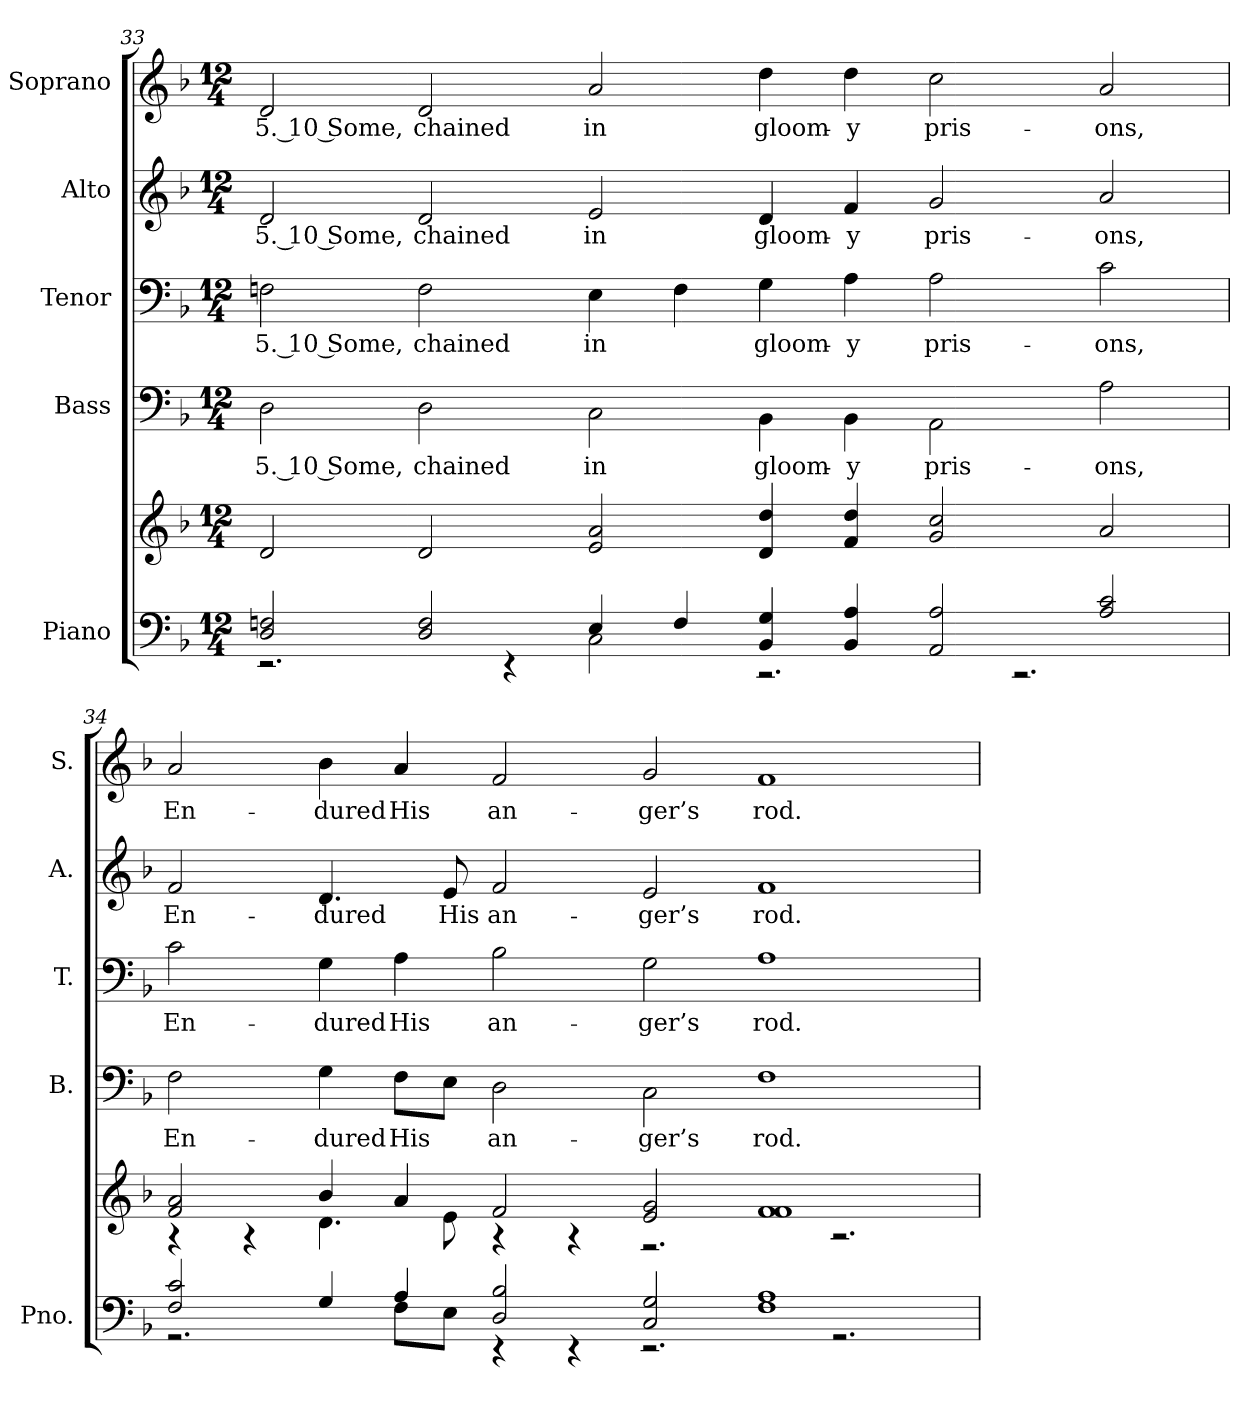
**kern	**kern	**kern	**text	**kern	**text	**kern	**text	**kern	**text
*part5	*part5	*part4	*part4	*part3	*part3	*part2	*part2	*part1	*part1
*staff6	*staff5	*staff4	*staff4	*staff3	*staff3	*staff2	*staff2	*staff1	*staff1
*I"Piano	*	*I"Bass	*	*I"Tenor	*	*I"Alto	*	*I"Soprano	*
*I'Pno.	*	*I'B.	*	*I'T.	*	*I'A.	*	*I'S.	*
!!LO:PB:g=z
*clefF4	*clefG2	*clefF4	*	*clefF4	*	*clefG2	*	*clefG2	*
*k[b-]	*k[b-]	*k[b-]	*	*k[b-]	*	*k[b-]	*	*k[b-]	*
*F:	*F:	*F:	*	*F:	*	*F:	*	*F:	*
*M12/4	*M12/4	*M12/4	*	*M12/4	*	*M12/4	*	*M12/4	*
=33	=33	=33	=33	=33	=33	=33	=33	=33	=33
*^	*	*	*	*	*	*	*	*	*
!	!	!	!	!LO:LY:b:color=#000000	!	!	!	!	!	!
!	!	!	!	!	!	!LO:LY:b:color=#000000	!	!	!	!
!	!	!	!	!	!	!	!	!LO:LY:b:color=#000000	!	!
!	!	!	!	!	!	!	!	!	!	!LO:LY:b:color=#000000
2Di/ 2Fni	2.r	2di/	2Di\	5. 10 Some,	2Fni\	5. 10 Some,	2di/	5. 10 Some,	2di/	5. 10 Some,
!	!	!	!	!LO:LY:b:color=#000000	!	!	!	!	!	!
!	!	!	!	!	!	!LO:LY:b:color=#000000	!	!	!	!
!	!	!	!	!	!	!	!	!LO:LY:b:color=#000000	!	!
!	!	!	!	!	!	!	!	!	!	!LO:LY:b:color=#000000
2Di/ 2Fi	.	2di/	2Di\	chained	2Fi\	chained	2di/	chained	2di/	chained
.	4r	.	.	.	.	.	.	.	.	.
!	!	!	!	!LO:LY:b:color=#000000	!	!	!	!	!	!
!	!	!	!	!	!	!LO:LY:b:color=#000000	!	!	!	!
!	!	!	!	!	!	!	!	!LO:LY:b:color=#000000	!	!
!	!	!	!	!	!	!	!	!	!	!LO:LY:b:color=#000000
4Ei/	2Ci\	2ei/ 2ai	2Ci\	in	4Ei\	in	2ei/	in	2ai/	in
4Fi/	.	.	.	.	4Fi\	.	.	.	.	.
!	!	!	!	!LO:LY:b:color=#000000	!	!	!	!	!	!
!	!	!	!	!	!	!LO:LY:b:color=#000000	!	!	!	!
!	!	!	!	!	!	!	!	!LO:LY:b:color=#000000	!	!
!	!	!	!	!	!	!	!	!	!	!LO:LY:b:color=#000000
4BB-i/ 4Gi	2.r	4di/ 4ddi	4BB-i\	gloom-	4Gi\	gloom-	4di/	gloom-	4ddi\	gloom-
!	!	!	!	!LO:LY:b:color=#000000	!	!	!	!	!	!
!	!	!	!	!	!	!LO:LY:b:color=#000000	!	!	!	!
!	!	!	!	!	!	!	!	!LO:LY:b:color=#000000	!	!
!	!	!	!	!	!	!	!	!	!	!LO:LY:b:color=#000000
4BB-i/ 4Ai	.	4fi/ 4ddi	4BB-i\	-y	4Ai\	-y	4fi/	-y	4ddi\	-y
!	!	!	!	!LO:LY:b:color=#000000	!	!	!	!	!	!
!	!	!	!	!	!	!LO:LY:b:color=#000000	!	!	!	!
!	!	!	!	!	!	!	!	!LO:LY:b:color=#000000	!	!
!	!	!	!	!	!	!	!	!	!	!LO:LY:b:color=#000000
2AAi/ 2Ai	.	2gi/ 2cci	2AAi\	pris-	2Ai\	pris-	2gi/	pris-	2cci\	pris-
.	2.r	.	.	.	.	.	.	.	.	.
!	!	!	!	!LO:LY:b:color=#000000	!	!	!	!	!	!
!	!	!	!	!	!	!LO:LY:b:color=#000000	!	!	!	!
!	!	!	!	!	!	!	!	!LO:LY:b:color=#000000	!	!
!	!	!	!	!	!	!	!	!	!	!LO:LY:b:color=#000000
2Ai/ 2ci	.	2ai/	2Ai\	-ons,	2ci\	-ons,	2ai/	-ons,	2ai/	-ons,
!!LO:PB:g=z
=34	=34	=34	=34	=34	=34	=34	=34	=34	=34	=34
*	*	*^	*	*	*	*	*	*	*	*
!	!	!	!	!	!LO:LY:b:color=#000000	!	!	!	!	!	!
!	!	!	!	!	!	!	!LO:LY:b:color=#000000	!	!	!	!
!	!	!	!	!	!	!	!	!	!LO:LY:b:color=#000000	!	!
!	!	!	!	!	!	!	!	!	!	!	!LO:LY:b:color=#000000
2Fi/ 2ci	2.r	2fi/ 2ai	4r	2Fi\	En-	2ci\	En-	2fi/	En-	2ai/	En-
.	.	.	4r	.	.	.	.	.	.	.	.
!	!	!	!	!	!LO:LY:b:color=#000000	!	!	!	!	!	!
!	!	!	!	!	!	!	!LO:LY:b:color=#000000	!	!	!	!
!	!	!	!	!	!	!	!	!	!LO:LY:b:color=#000000	!	!
!	!	!	!	!	!	!	!	!	!	!	!LO:LY:b:color=#000000
4Gi/	.	4b-i/	4.di\	4Gi\	-dured	4Gi\	-dured	4.di/	-dured	4b-i\	-dured
!	!	!	!	!	!LO:LY:b:color=#000000	!	!	!	!	!	!
!	!	!	!	!	!	!	!LO:LY:b:color=#000000	!	!	!	!
!	!	!	!	!	!	!	!	!	!	!	!LO:LY:b:color=#000000
4Ai/	8Fi\L	4ai/	.	8Fi\L	His	4Ai\	His	.	.	4ai/	His
!	!	!	!	!	!	!	!	!	!LO:LY:b:color=#000000	!	!
.	8Ei\J	.	8ei\	8Ei\J	.	.	.	8ei/	His	.	.
!	!	!	!	!	!LO:LY:b:color=#000000	!	!	!	!	!	!
!	!	!	!	!	!	!	!LO:LY:b:color=#000000	!	!	!	!
!	!	!	!	!	!	!	!	!	!LO:LY:b:color=#000000	!	!
!	!	!	!	!	!	!	!	!	!	!	!LO:LY:b:color=#000000
2Di/ 2B-i	4r	2fi/	4r	2Di\	an-	2B-i\	an-	2fi/	an-	2fi/	an-
.	4r	.	4r	.	.	.	.	.	.	.	.
!	!	!	!	!	!LO:LY:b:color=#000000	!	!	!	!	!	!
!	!	!	!	!	!	!	!LO:LY:b:color=#000000	!	!	!	!
!	!	!	!	!	!	!	!	!	!LO:LY:b:color=#000000	!	!
!	!	!	!	!	!	!	!	!	!	!	!LO:LY:b:color=#000000
2Ci/ 2Gi	2.r	2ei/ 2gi	2.r	2Ci\	-ger’s	2Gi\	-ger’s	2ei/	-ger’s	2gi/	-ger’s
!	!	!	!	!	!LO:LY:b:color=#000000	!	!	!	!	!	!
!	!	!	!	!	!	!	!LO:LY:b:color=#000000	!	!	!	!
!	!	!	!	!	!	!	!	!	!LO:LY:b:color=#000000	!	!
!	!	!	!	!	!	!	!	!	!	!	!LO:LY:b:color=#000000
1Fi 1Ai	.	1fi 1fi	.	1Fi	rod.	1Ai	rod.	1fi	rod.	1fi	rod.
.	2.r	.	2.r	.	.	.	.	.	.	.	.
*v	*v	*	*	*	*	*	*	*	*	*	*
*	*v	*v	*	*	*	*	*	*	*	*
=	=	=	=	=	=	=	=	=	=
*-	*-	*-	*-	*-	*-	*-	*-	*-	*-
